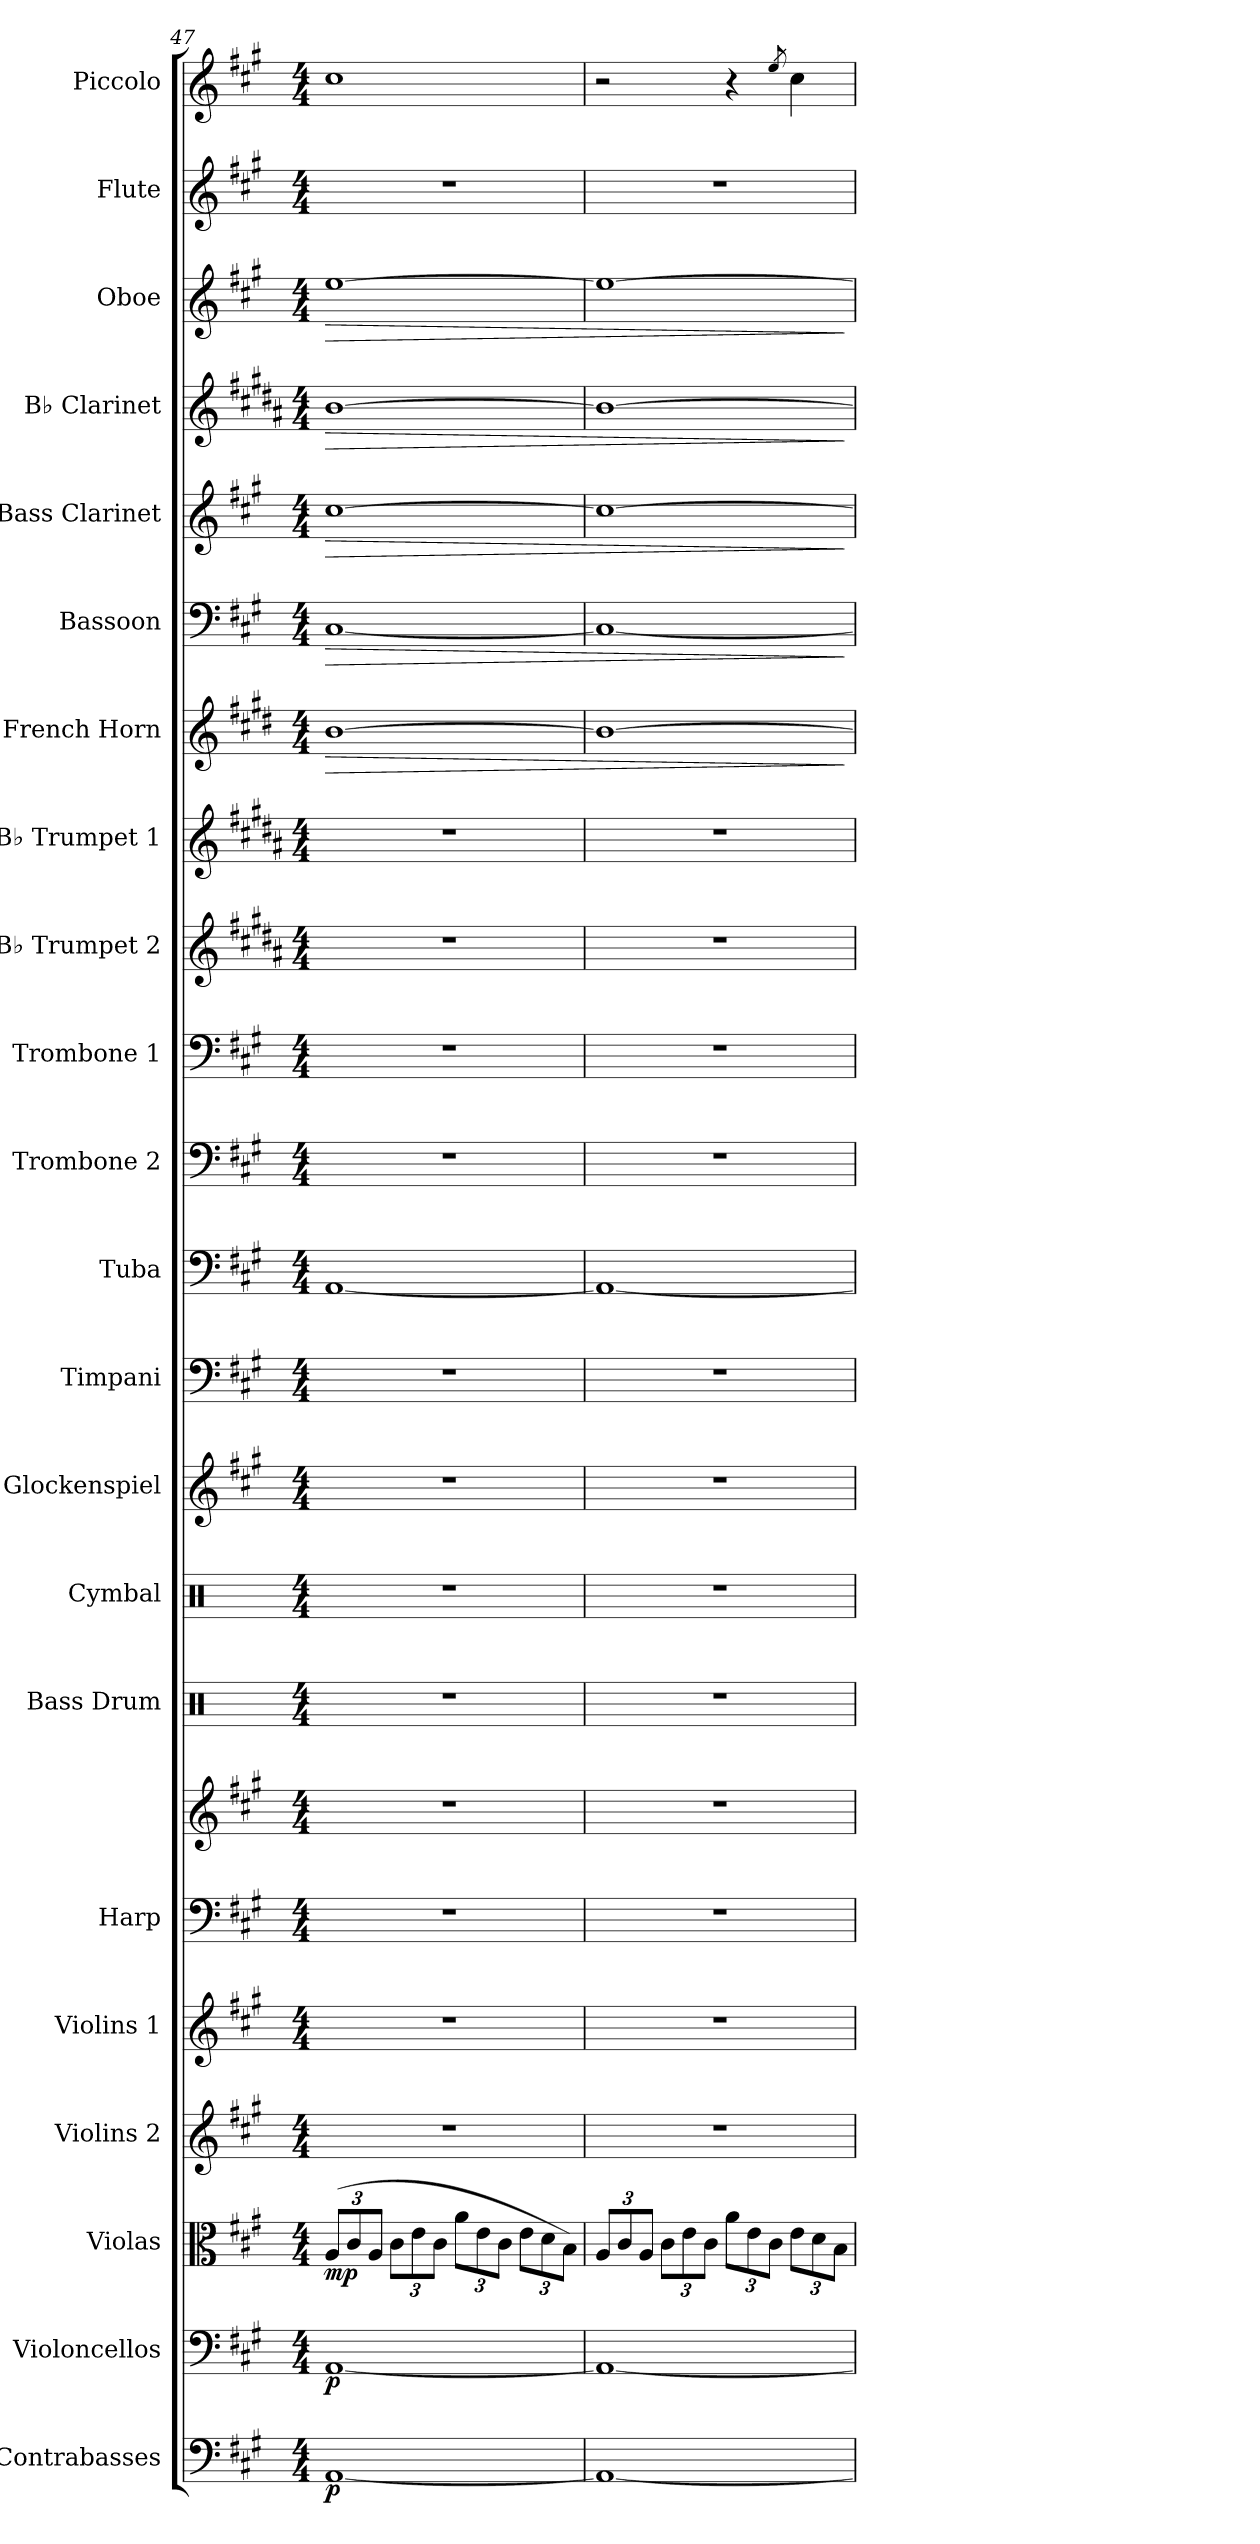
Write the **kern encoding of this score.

**kern	**dynam	**kern	**dynam	**kern	**dynam	**kern	**kern	**kern	**kern	**kern	**kern	**kern	**kern	**kern	**kern	**kern	**kern	**kern	**kern	**dynam	**kern	**dynam	**kern	**dynam	**kern	**dynam	**kern	**dynam	**kern	**kern
*part22	*part22	*part21	*part21	*part20	*part20	*part19	*part18	*part17	*part17	*part16	*part15	*part14	*part13	*part12	*part11	*part10	*part9	*part8	*part7	*part7	*part6	*part6	*part5	*part5	*part4	*part4	*part3	*part3	*part2	*part1
*staff23	*staff23	*staff22	*staff22	*staff21	*staff21	*staff20	*staff19	*staff18	*staff17	*staff16	*staff15	*staff14	*staff13	*staff12	*staff11	*staff10	*staff9	*staff8	*staff7	*staff7	*staff6	*staff6	*staff5	*staff5	*staff4	*staff4	*staff3	*staff3	*staff2	*staff1
*I"Contrabasses	*	*I"Violoncellos	*	*I"Violas	*	*I"Violins 2	*I"Violins 1	*I"Harp	*	*I"Bass Drum	*I"Cymbal	*I"Glockenspiel	*I"Timpani	*I"Tuba	*I"Trombone 2	*I"Trombone 1	*I"B♭ Trumpet 2	*I"B♭ Trumpet 1	*I"French Horn	*	*I"Bassoon	*	*I"Bass Clarinet	*	*I"B♭ Clarinet	*	*I"Oboe	*	*I"Flute	*I"Piccolo
*I'Cbs.	*	*I'Vcs.	*	*I'Vlas.	*	*I'Vlns. 2	*I'Vlns. 1	*I'Hrp.	*	*I'B. Dr.	*I'Cym.	*I'Glock.	*I'Timp.	*I'Tba.	*I'Tbn. 2	*I'Tbn. 1	*I'B♭ Tpt. 2	*I'B♭ Tpt. 1	*I'F Hn.	*	*I'Bsn.	*	*I'B. Cl.	*	*I'B♭ Cl.	*	*I'Ob.	*	*I'Fl.	*I'Picc.
*clefF4	*	*clefF4	*	*clefC3	*	*clefG2	*clefG2	*clefF4	*clefG2	*clefX	*clefX	*clefG2	*clefF4	*clefF4	*clefF4	*clefF4	*clefG2	*clefG2	*clefG2	*	*clefF4	*	*clefG2	*	*clefG2	*	*clefG2	*	*clefG2	*clefG2
*ITrd7c12	*	*	*	*	*	*	*	*	*	*	*	*ITrd-14c-24	*	*	*	*	*ITrd1c2	*ITrd1c2	*ITrd4c7	*	*	*	*ITrd8c14	*	*ITrd1c2	*	*	*	*	*ITrd-7c-12
*k[f#c#g#]	*	*k[f#c#g#]	*	*k[f#c#g#]	*	*k[f#c#g#]	*k[f#c#g#]	*k[f#c#g#]	*k[f#c#g#]	*k[]	*k[]	*k[f#c#g#]	*k[f#c#g#]	*k[f#c#g#]	*k[f#c#g#]	*k[f#c#g#]	*k[f#c#g#]	*k[f#c#g#]	*k[f#c#g#]	*	*k[f#c#g#]	*	*k[f#c#g#]	*	*k[f#c#g#]	*	*k[f#c#g#]	*	*k[f#c#g#]	*k[f#c#g#]
*M4/4	*	*M4/4	*	*M4/4	*	*M4/4	*M4/4	*M4/4	*M4/4	*M4/4	*M4/4	*M4/4	*M4/4	*M4/4	*M4/4	*M4/4	*M4/4	*M4/4	*M4/4	*	*M4/4	*	*M4/4	*	*M4/4	*	*M4/4	*	*M4/4	*M4/4
*	*	*	*	*Xbrackettup	*	*	*	*	*	*	*	*	*	*	*	*	*	*	*	*	*	*	*	*	*	*	*	*	*	*
=47	=47	=47	=47	=47	=47	=47	=47	=47	=47	=47	=47	=47	=47	=47	=47	=47	=47	=47	=47	=47	=47	=47	=47	=47	=47	=47	=47	=47	=47	=47
!	!LO:DY:b	!	!LO:DY:b	!	!LO:DY:b	!	!	!	!	!	!	!	!	!	!	!	!	!	!	!LO:HP:b	!	!LO:HP:b	!	!LO:HP:b	!	!LO:HP:b	!	!LO:HP:b	!	!
[1AAA	p	[1AA	p	(>12A/L	mp	1r	1r	1r	1r	1r	1r	1r	1r	[1AA	1r	1r	1r	1r	[1e	>	[1C#	>	[1c#	>	[1a	>	[1ee	>	1r	1ccc#
.	.	.	.	12c#/	.	.	.	.	.	.	.	.	.	.	.	.	.	.	.	.	.	.	.	.	.	.	.	.	.	.
.	.	.	.	12A/J	.	.	.	.	.	.	.	.	.	.	.	.	.	.	.	.	.	.	.	.	.	.	.	.	.	.
.	.	.	.	12c#\L	.	.	.	.	.	.	.	.	.	.	.	.	.	.	.	.	.	.	.	.	.	.	.	.	.	.
.	.	.	.	12e\	.	.	.	.	.	.	.	.	.	.	.	.	.	.	.	.	.	.	.	.	.	.	.	.	.	.
.	.	.	.	12c#\J	.	.	.	.	.	.	.	.	.	.	.	.	.	.	.	.	.	.	.	.	.	.	.	.	.	.
.	.	.	.	12a\L	.	.	.	.	.	.	.	.	.	.	.	.	.	.	.	.	.	.	.	.	.	.	.	.	.	.
.	.	.	.	12e\	.	.	.	.	.	.	.	.	.	.	.	.	.	.	.	.	.	.	.	.	.	.	.	.	.	.
.	.	.	.	12c#\J	.	.	.	.	.	.	.	.	.	.	.	.	.	.	.	.	.	.	.	.	.	.	.	.	.	.
.	.	.	.	12e\L	.	.	.	.	.	.	.	.	.	.	.	.	.	.	.	.	.	.	.	.	.	.	.	.	.	.
.	.	.	.	12d\	.	.	.	.	.	.	.	.	.	.	.	.	.	.	.	.	.	.	.	.	.	.	.	.	.	.
.	.	.	.	12B\J)	.	.	.	.	.	.	.	.	.	.	.	.	.	.	.	.	.	.	.	.	.	.	.	.	.	.
=48	=48	=48	=48	=48	=48	=48	=48	=48	=48	=48	=48	=48	=48	=48	=48	=48	=48	=48	=48	=48	=48	=48	=48	=48	=48	=48	=48	=48	=48	=48
1AAA_	.	1AA_	.	12A/L	.	1r	1r	1r	1r	1r	1r	1r	1r	1AA_	1r	1r	1r	1r	1e_	.	1C#_	.	1c#_	.	1a_	.	1ee_	.	1r	2r
.	.	.	.	12c#/	.	.	.	.	.	.	.	.	.	.	.	.	.	.	.	.	.	.	.	.	.	.	.	.	.	.
.	.	.	.	12A/J	.	.	.	.	.	.	.	.	.	.	.	.	.	.	.	.	.	.	.	.	.	.	.	.	.	.
.	.	.	.	12c#\L	.	.	.	.	.	.	.	.	.	.	.	.	.	.	.	.	.	.	.	.	.	.	.	.	.	.
.	.	.	.	12e\	.	.	.	.	.	.	.	.	.	.	.	.	.	.	.	.	.	.	.	.	.	.	.	.	.	.
.	.	.	.	12c#\J	.	.	.	.	.	.	.	.	.	.	.	.	.	.	.	.	.	.	.	.	.	.	.	.	.	.
.	.	.	.	12a\L	.	.	.	.	.	.	.	.	.	.	.	.	.	.	.	.	.	.	.	.	.	.	.	.	.	4r
.	.	.	.	12e\	.	.	.	.	.	.	.	.	.	.	.	.	.	.	.	.	.	.	.	.	.	.	.	.	.	.
.	.	.	.	12c#\J	.	.	.	.	.	.	.	.	.	.	.	.	.	.	.	.	.	.	.	.	.	.	.	.	.	.
.	.	.	.	.	.	.	.	.	.	.	.	.	.	.	.	.	.	.	.	.	.	.	.	.	.	.	.	.	.	8qeee/
.	.	.	.	12e\L	.	.	.	.	.	.	.	.	.	.	.	.	.	.	.	.	.	.	.	.	.	.	.	.	.	4ccc#\
.	.	.	.	12d\	.	.	.	.	.	.	.	.	.	.	.	.	.	.	.	.	.	.	.	.	.	.	.	.	.	.
.	.	.	.	12B\J	.	.	.	.	.	.	.	.	.	.	.	.	.	.	.	.	.	.	.	.	.	.	.	.	.	.
.	.	.	.	.	.	.	.	.	.	.	.	.	.	.	.	.	.	.	.	]	.	]	.	]	.	]	.	]	.	.
=	=	=	=	=	=	=	=	=	=	=	=	=	=	=	=	=	=	=	=	=	=	=	=	=	=	=	=	=	=	=
*-	*-	*-	*-	*-	*-	*-	*-	*-	*-	*-	*-	*-	*-	*-	*-	*-	*-	*-	*-	*-	*-	*-	*-	*-	*-	*-	*-	*-	*-	*-
